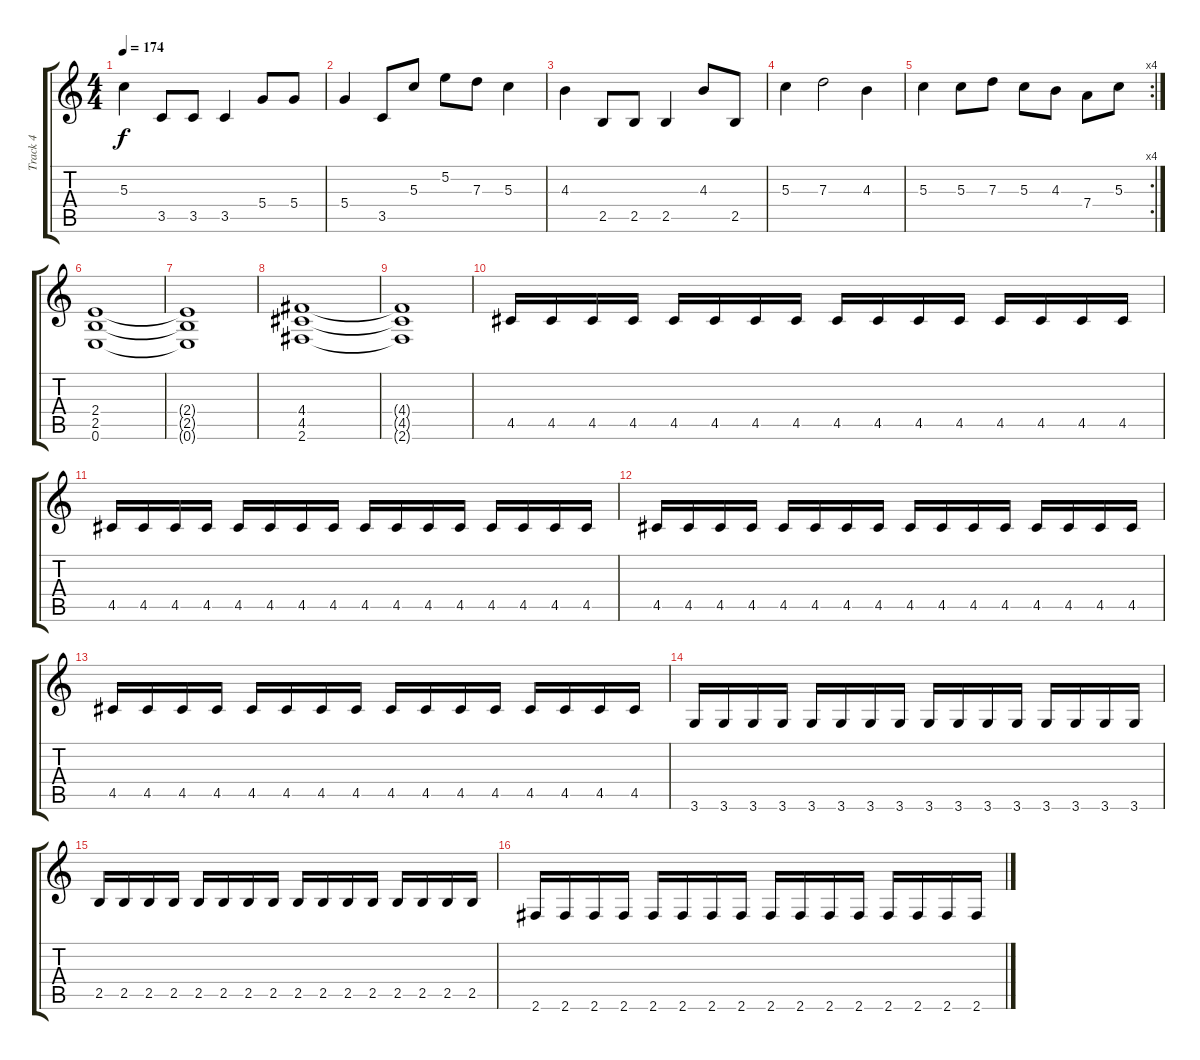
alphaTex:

\track ("Track 4" "Track 4") {instrument overdrivenguitar}
\staff {score tabs}
\tuning (E4 B3 G3 D3 A2 E2) {hide}
\ts (4 4)
\tempo 174
\clef g2
\ks c
5.3.4{dy f} 3.5.8 3.5.8 3.5.4 5.4.8 5.4.8 |
5.4.4 3.5.8 5.3.8 5.2.8 7.3.8 5.3.4 |
4.3.4 2.5.8 2.5.8 2.5.4 4.3.8 2.5.8 |
5.3.4 7.3.2 4.3.4 |
\rc 4
5.3.4 5.3.8 7.3.8 5.3.8 4.3.8 7.4.8 5.3.8 |
(2.4 2.5 0.6).1 |
(2.4{t} 2.5{t} 0.6{t}).1 |
(4.4 4.5 2.6).1 |
(4.4{t} 4.5{t} 2.6{t}).1 |
4.5.16 4.5.16 4.5.16 4.5.16 4.5.16 4.5.16 4.5.16 4.5.16 4.5.16 4.5.16 4.5.16 4.5.16 4.5.16 4.5.16 4.5.16 4.5.16 |
4.5.16 4.5.16 4.5.16 4.5.16 4.5.16 4.5.16 4.5.16 4.5.16 4.5.16 4.5.16 4.5.16 4.5.16 4.5.16 4.5.16 4.5.16 4.5.16 |
4.5.16 4.5.16 4.5.16 4.5.16 4.5.16 4.5.16 4.5.16 4.5.16 4.5.16 4.5.16 4.5.16 4.5.16 4.5.16 4.5.16 4.5.16 4.5.16 |
4.5.16 4.5.16 4.5.16 4.5.16 4.5.16 4.5.16 4.5.16 4.5.16 4.5.16 4.5.16 4.5.16 4.5.16 4.5.16 4.5.16 4.5.16 4.5.16 |
3.6.16 3.6.16 3.6.16 3.6.16 3.6.16 3.6.16 3.6.16 3.6.16 3.6.16 3.6.16 3.6.16 3.6.16 3.6.16 3.6.16 3.6.16 3.6.16 |
2.5.16 2.5.16 2.5.16 2.5.16 2.5.16 2.5.16 2.5.16 2.5.16 2.5.16 2.5.16 2.5.16 2.5.16 2.5.16 2.5.16 2.5.16 2.5.16 |
2.6.16 2.6.16 2.6.16 2.6.16 2.6.16 2.6.16 2.6.16 2.6.16 2.6.16 2.6.16 2.6.16 2.6.16 2.6.16 2.6.16 2.6.16 2.6.16
